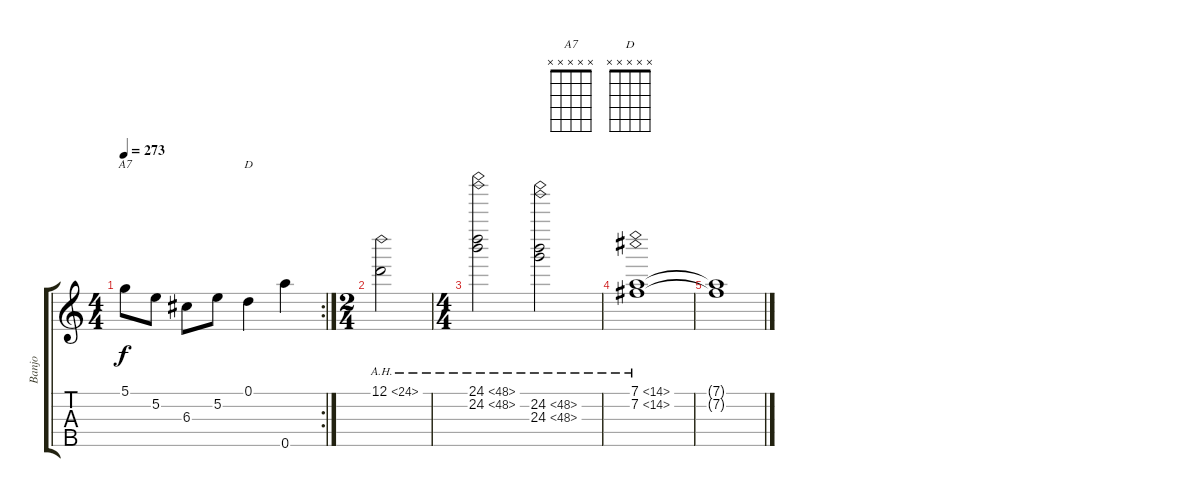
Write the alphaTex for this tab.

\track ("Banjo" "Banjo") {instrument banjo}
\staff {score tabs}
\tuning (D4 B3 G3 D3 A4) {hide}
\displaytranspose 12
\chord ("A7" x x x x x) {firstfret 0}
\chord ("D" x x x x x) {firstfret 0}
\rc 2
\ts (4 4)
\tempo 273
\clef g2
\ks c
5.1.8{ch "A7" dy f} 5.2.8 6.3.8 5.2.8 0.1.4{ch "D"} 0.5.4 |
\ts (2 4)
12.1{ah 12}.2 |
\ts (4 4)
(24.1{ah 24} 24.2{ah 24}).2 (24.2{ah 24} 24.3{ah 24}).2 |
(7.1{ah 7} 7.2{ah 7}).1 |
(7.1{t} 7.2{t}).1
